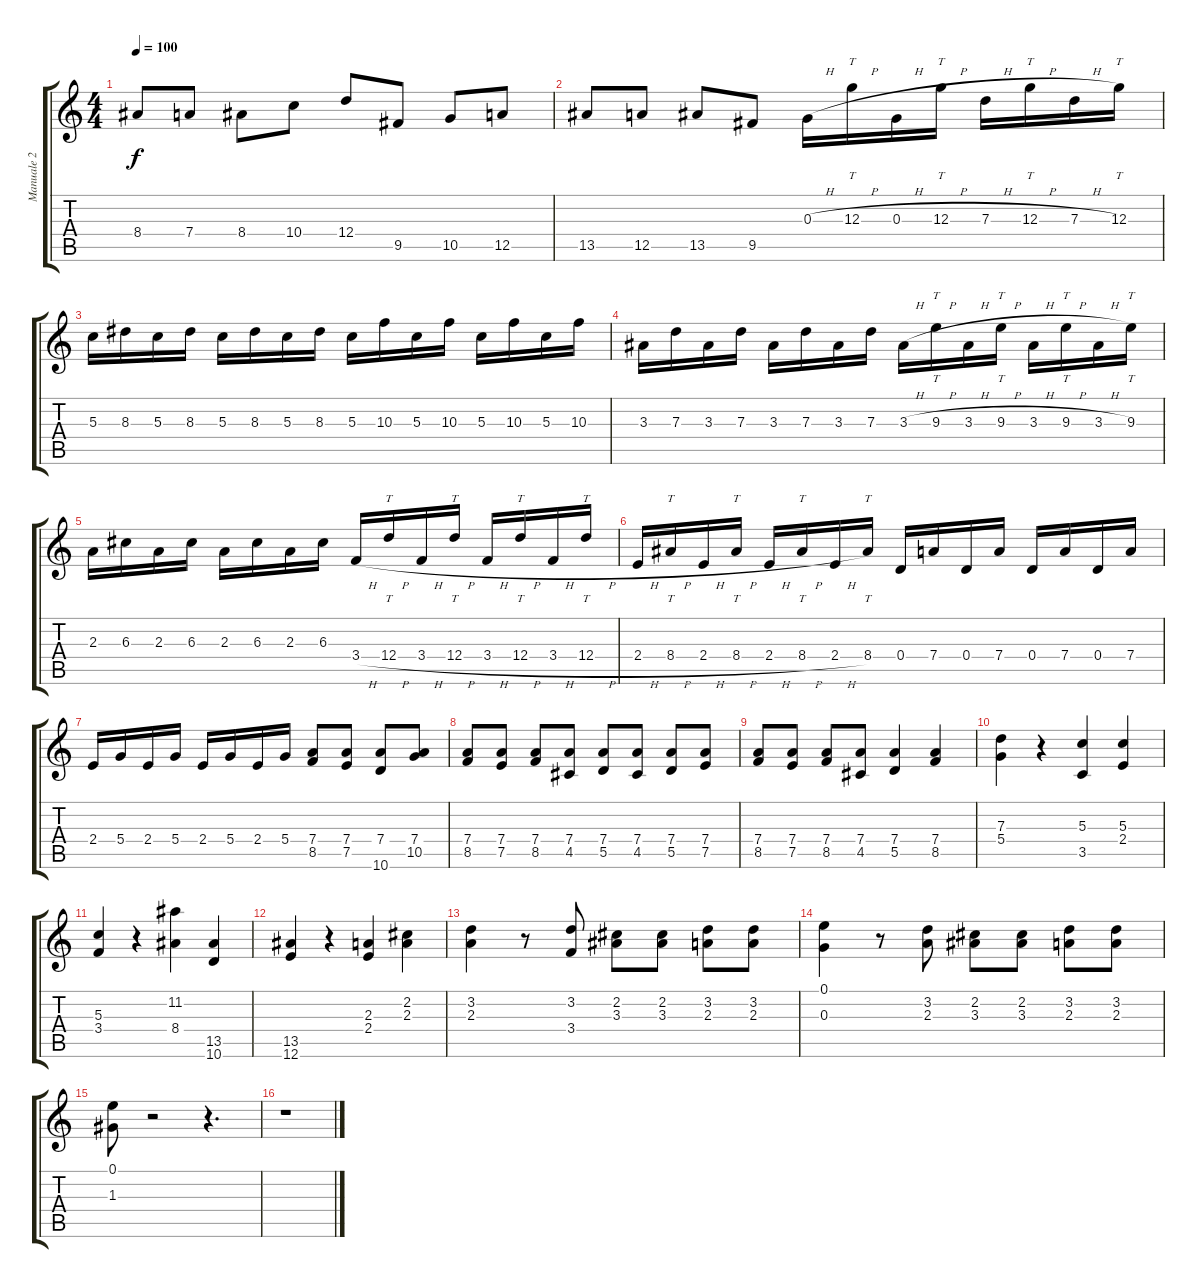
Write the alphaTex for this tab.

\track ("Manuale 2" "Manuale 2") {instrument overdrivenguitar}
\staff {score tabs}
\tuning (E4 B3 G3 D3 A2 E2) {hide}
\ts (4 4)
\tempo 100
\clef g2
\ks c
8.4.8{dy f} 7.4.8 8.4.8 10.4.8 12.4.8 9.5.8 10.5.8 12.5.8 |
13.5.8 12.5.8 13.5.8 9.5.8 0.3{h}.16 12.3{h}.16{tt} 0.3{h}.16 12.3{h}.16{tt} 7.3{h}.16 12.3{h}.16{tt} 7.3{h}.16 12.3.16{tt} |
5.3.16 8.3.16 5.3.16 8.3.16 5.3.16 8.3.16 5.3.16 8.3.16 5.3.16 10.3.16 5.3.16 10.3.16 5.3.16 10.3.16 5.3.16 10.3.16 |
3.3.16 7.3.16 3.3.16 7.3.16 3.3.16 7.3.16 3.3.16 7.3.16 3.3{h}.16 9.3{h}.16{tt} 3.3{h}.16 9.3{h}.16{tt} 3.3{h}.16 9.3{h}.16{tt} 3.3{h}.16 9.3.16{tt} |
2.3.16 6.3.16 2.3.16 6.3.16 2.3.16 6.3.16 2.3.16 6.3.16 3.4{h}.16 12.4{h}.16{tt} 3.4{h}.16 12.4{h}.16{tt} 3.4{h}.16 12.4{h}.16{tt} 3.4{h}.16 12.4{h}.16{tt} |
2.4{h}.16 8.4{h}.16{tt} 2.4{h}.16 8.4{h}.16{tt} 2.4{h}.16 8.4{h}.16{tt} 2.4{h}.16 8.4.16{tt} 0.4.16 7.4.16 0.4.16 7.4.16 0.4.16 7.4.16 0.4.16 7.4.16 |
2.4.16 5.4.16 2.4.16 5.4.16 2.4.16 5.4.16 2.4.16 5.4.16 (7.4 8.5).8 (7.4 7.5).8 (7.4 10.6).8 (7.4 10.5).8 |
(7.4 8.5).8 (7.4 7.5).8 (7.4 8.5).8 (7.4 4.5).8 (7.4 5.5).8 (7.4 4.5).8 (7.4 5.5).8 (7.4 7.5).8 |
(7.4 8.5).8 (7.4 7.5).8 (7.4 8.5).8 (7.4 4.5).8 (7.4 5.5).4 (7.4 8.5).4 |
(7.3 5.4).4 r.4 (5.3 3.5).4 (5.3 2.4).4 |
(5.3 3.4).4 r.4 (11.2 8.4).4 (13.5 10.6).4 |
(13.5 12.6).4 r.4 (2.3 2.4).4 (2.2 2.3).4 |
(3.2 2.3).4 r.8 (3.2 3.4).8 (2.2 3.3).8 (2.2 3.3).8 (3.2 2.3).8 (3.2 2.3).8 |
(0.1 0.3).4 r.8 (3.2 2.3).8 (2.2 3.3).8 (2.2 3.3).8 (3.2 2.3).8 (3.2 2.3).8 |
(0.1 1.3).8 r.2 r.4{d} |
r.1
